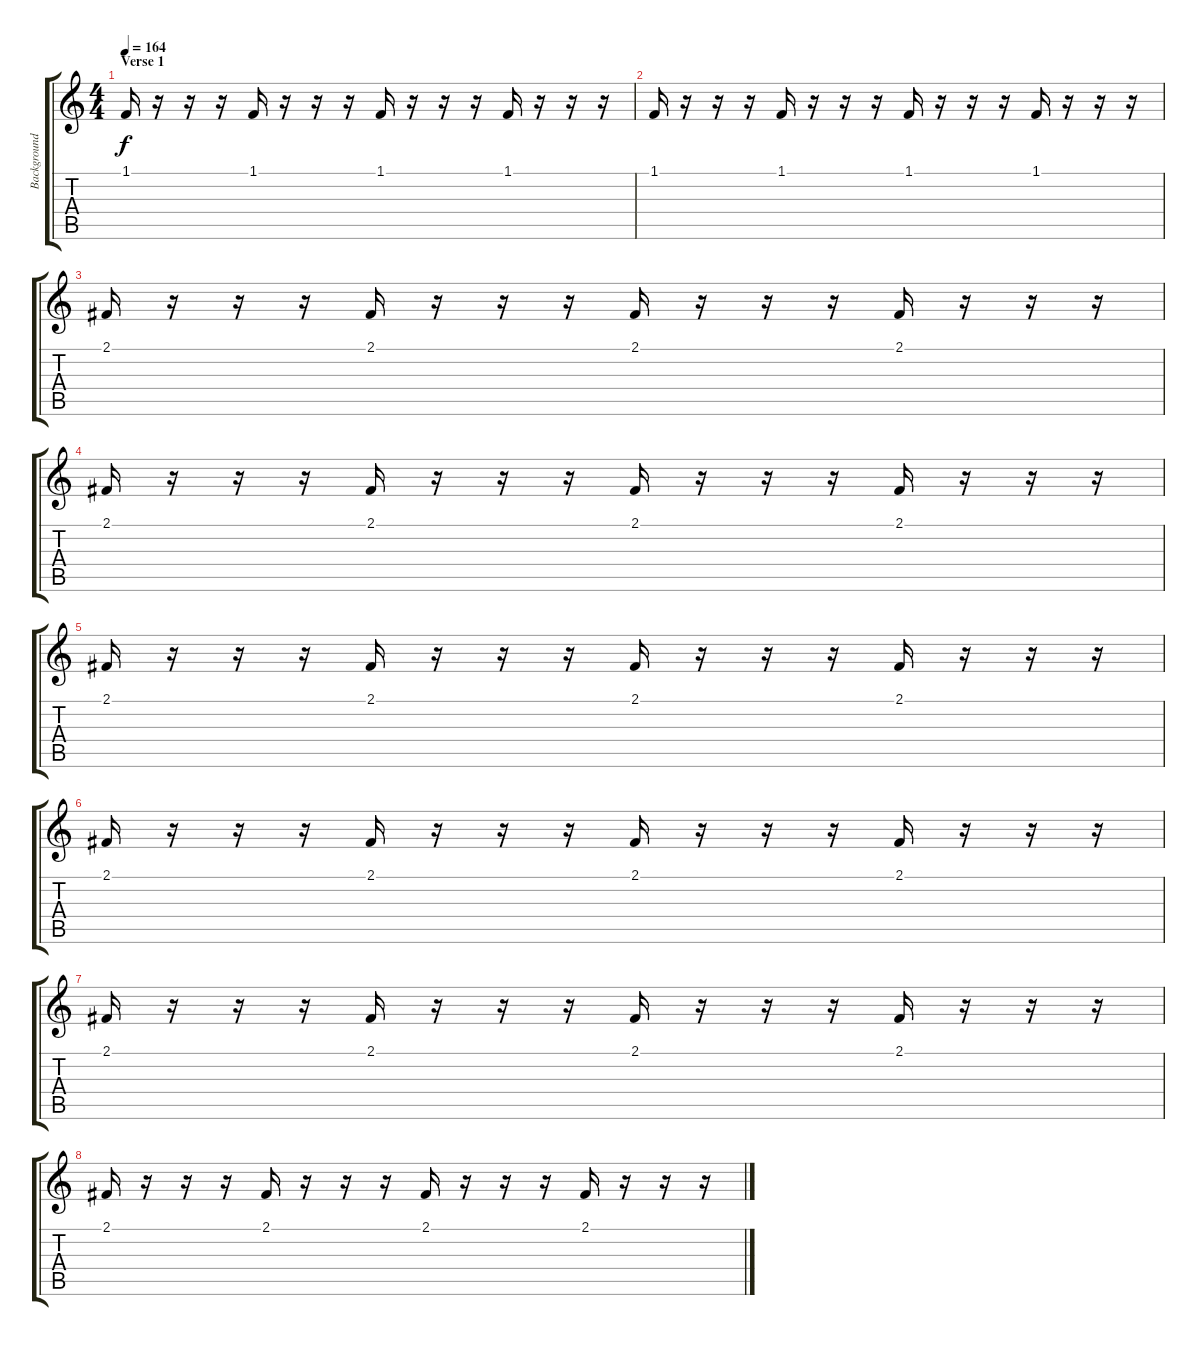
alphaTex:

\track ("Background Voices" "Background") {instrument choiraahs}
\staff {score tabs}
\tuning (E4 B3 G3 D3 A2 E2) {hide}
\ts (4 4)
\section ("" "Verse 1")
\tempo 164
\clef g2
\ks c
1.1.16{dy f} r.16 r.16 r.16 1.1.16 r.16 r.16 r.16 1.1.16 r.16 r.16 r.16 1.1.16 r.16 r.16 r.16 |
1.1.16 r.16 r.16 r.16 1.1.16 r.16 r.16 r.16 1.1.16 r.16 r.16 r.16 1.1.16 r.16 r.16 r.16 |
2.1.16 r.16 r.16 r.16 2.1.16 r.16 r.16 r.16 2.1.16 r.16 r.16 r.16 2.1.16 r.16 r.16 r.16 |
2.1.16 r.16 r.16 r.16 2.1.16 r.16 r.16 r.16 2.1.16 r.16 r.16 r.16 2.1.16 r.16 r.16 r.16 |
2.1.16 r.16 r.16 r.16 2.1.16 r.16 r.16 r.16 2.1.16 r.16 r.16 r.16 2.1.16 r.16 r.16 r.16 |
2.1.16 r.16 r.16 r.16 2.1.16 r.16 r.16 r.16 2.1.16 r.16 r.16 r.16 2.1.16 r.16 r.16 r.16 |
2.1.16 r.16 r.16 r.16 2.1.16 r.16 r.16 r.16 2.1.16 r.16 r.16 r.16 2.1.16 r.16 r.16 r.16 |
2.1.16 r.16 r.16 r.16 2.1.16 r.16 r.16 r.16 2.1.16 r.16 r.16 r.16 2.1.16 r.16 r.16 r.16
